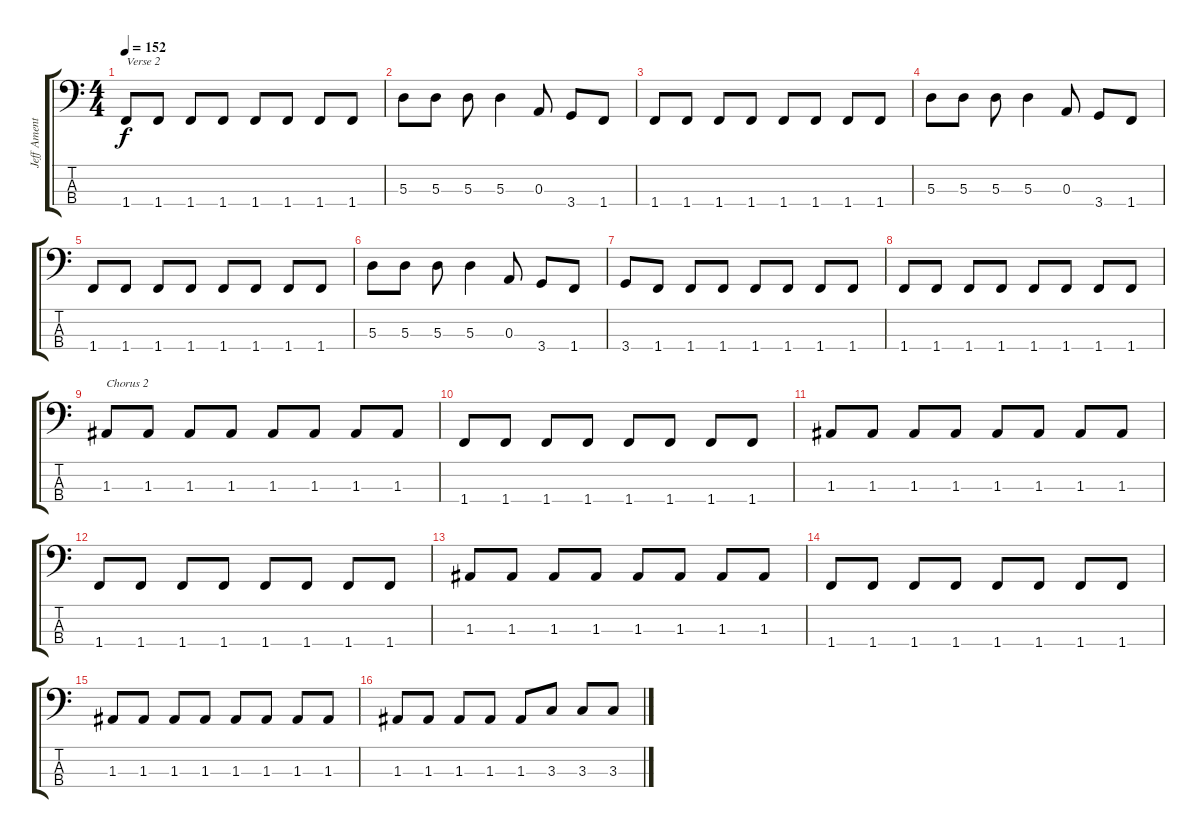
\track ("Jeff Ament" "Jeff Ament") {instrument electricbassfinger}
\staff {score tabs}
\tuning (G2 D2 A1 E1) {hide}
\ts (4 4)
\tempo 152
\clef f4
\ks c
1.4.8{txt "Verse 2" dy f} 1.4.8 1.4.8 1.4.8 1.4.8 1.4.8 1.4.8 1.4.8 |
5.3.8 5.3.8 5.3.8 5.3.4 0.3.8 3.4.8 1.4.8 |
1.4.8 1.4.8 1.4.8 1.4.8 1.4.8 1.4.8 1.4.8 1.4.8 |
5.3.8 5.3.8 5.3.8 5.3.4 0.3.8 3.4.8 1.4.8 |
1.4.8 1.4.8 1.4.8 1.4.8 1.4.8 1.4.8 1.4.8 1.4.8 |
5.3.8 5.3.8 5.3.8 5.3.4 0.3.8 3.4.8 1.4.8 |
3.4.8 1.4.8 1.4.8 1.4.8 1.4.8 1.4.8 1.4.8 1.4.8 |
1.4.8 1.4.8 1.4.8 1.4.8 1.4.8 1.4.8 1.4.8 1.4.8 |
1.3.8{txt "Chorus 2"} 1.3.8 1.3.8 1.3.8 1.3.8 1.3.8 1.3.8 1.3.8 |
1.4.8 1.4.8 1.4.8 1.4.8 1.4.8 1.4.8 1.4.8 1.4.8 |
1.3.8 1.3.8 1.3.8 1.3.8 1.3.8 1.3.8 1.3.8 1.3.8 |
1.4.8 1.4.8 1.4.8 1.4.8 1.4.8 1.4.8 1.4.8 1.4.8 |
1.3.8 1.3.8 1.3.8 1.3.8 1.3.8 1.3.8 1.3.8 1.3.8 |
1.4.8 1.4.8 1.4.8 1.4.8 1.4.8 1.4.8 1.4.8 1.4.8 |
1.3.8 1.3.8 1.3.8 1.3.8 1.3.8 1.3.8 1.3.8 1.3.8 |
1.3.8 1.3.8 1.3.8 1.3.8 1.3.8 3.3.8 3.3.8 3.3.8
